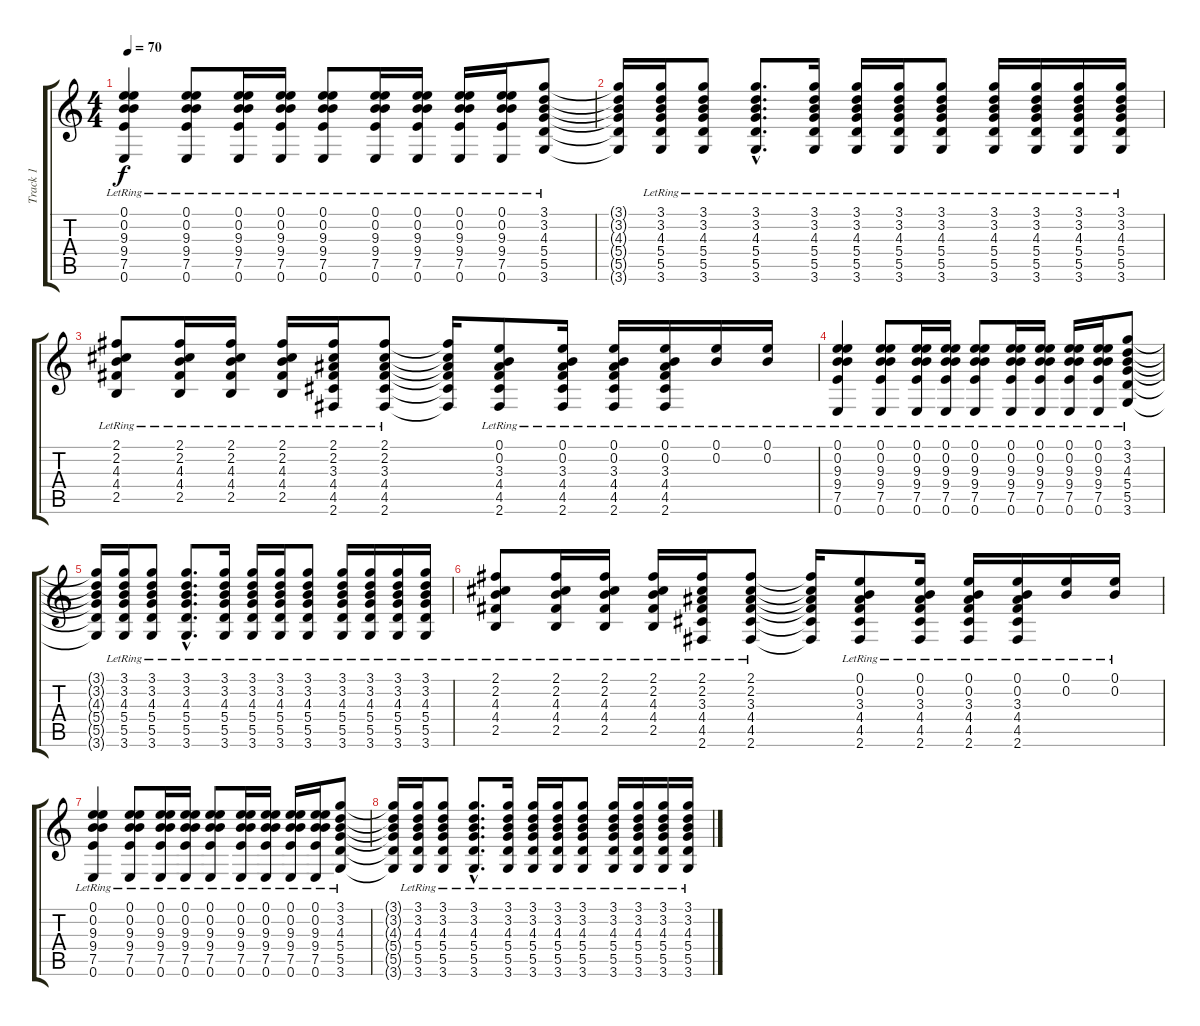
\track ("Track 1" "Track 1") {instrument electricguitarclean}
\staff {score tabs}
\tuning (E4 B3 G3 D3 A2 E2) {hide}
\ts (4 4)
\tempo 70
\clef g2
\ks c
(0.1{lr} 0.2{lr} 9.3{lr} 9.4{lr} 7.5{lr} 0.6{lr}).4{dy f} (0.1{lr} 0.2{lr} 9.3{lr} 9.4{lr} 7.5{lr} 0.6{lr}).8 (0.1{lr} 0.2{lr} 9.3{lr} 9.4{lr} 7.5{lr} 0.6{lr}).16 (0.1{lr} 0.2{lr} 9.3{lr} 9.4{lr} 7.5{lr} 0.6{lr}).16 (0.1{lr} 0.2{lr} 9.3{lr} 9.4{lr} 7.5{lr} 0.6{lr}).8 (0.1{lr} 0.2{lr} 9.3{lr} 9.4{lr} 7.5{lr} 0.6{lr}).16 (0.1{lr} 0.2{lr} 9.3{lr} 9.4{lr} 7.5{lr} 0.6{lr}).16 (0.1{lr} 0.2{lr} 9.3{lr} 9.4{lr} 7.5{lr} 0.6{lr}).16 (0.1{lr} 0.2{lr} 9.3{lr} 9.4{lr} 7.5{lr} 0.6{lr}).16 (3.1{lr} 3.2{lr} 4.3{lr} 5.4{lr} 5.5{lr} 3.6{lr}).8 |
(3.1{t} 3.2{t} 4.3{t} 5.4{t} 5.5{t} 3.6{t}).16 (3.1{lr} 3.2{lr} 4.3{lr} 5.4{lr} 5.5{lr} 3.6{lr}).16 (3.1{lr} 3.2{lr} 4.3{lr} 5.4{lr} 5.5{lr} 3.6{lr}).8 (3.1{hac lr} 3.2{hac lr} 4.3{hac lr} 5.4{hac lr} 5.5{hac lr} 3.6{hac lr}).8{d} (3.1{lr} 3.2{lr} 4.3{lr} 5.4{lr} 5.5{lr} 3.6{lr}).16 (3.1{lr} 3.2{lr} 4.3{lr} 5.4{lr} 5.5{lr} 3.6{lr}).16 (3.1{lr} 3.2{lr} 4.3{lr} 5.4{lr} 5.5{lr} 3.6{lr}).16 (3.1{lr} 3.2{lr} 4.3{lr} 5.4{lr} 5.5{lr} 3.6{lr}).8 (3.1{lr} 3.2{lr} 4.3{lr} 5.4{lr} 5.5{lr} 3.6{lr}).16 (3.1{lr} 3.2{lr} 4.3{lr} 5.4{lr} 5.5{lr} 3.6{lr}).16 (3.1{lr} 3.2{lr} 4.3{lr} 5.4{lr} 5.5{lr} 3.6{lr}).16 (3.1{lr} 3.2{lr} 4.3{lr} 5.4{lr} 5.5{lr} 3.6{lr}).16 |
(2.1{lr} 2.2{lr} 4.3{lr} 4.4{lr} 2.5{lr}).8 (2.1{lr} 2.2{lr} 4.3{lr} 4.4{lr} 2.5{lr}).16 (2.1{lr} 2.2{lr} 4.3{lr} 4.4{lr} 2.5{lr}).16 (2.1{lr} 2.2{lr} 4.3{lr} 4.4{lr} 2.5{lr}).16 (2.1{lr} 2.2{lr} 3.3{lr} 4.4{lr} 4.5{lr} 2.6{lr}).16 (2.1{lr} 2.2{lr} 3.3{lr} 4.4{lr} 4.5{lr} 2.6{lr}).8 (2.1{t} 2.2{t} 3.3{t} 4.4{t} 4.5{t} 2.6{t}).16 (0.1{lr} 0.2{lr} 3.3{lr} 4.4{lr} 4.5{lr} 2.6{lr}).8 (0.1{lr} 0.2{lr} 3.3{lr} 4.4{lr} 4.5{lr} 2.6{lr}).16 (0.1{lr} 0.2{lr} 3.3{lr} 4.4{lr} 4.5{lr} 2.6{lr}).16 (0.1{lr} 0.2{lr} 3.3{lr} 4.4{lr} 4.5{lr} 2.6{lr}).16 (0.1{lr} 0.2{lr}).16 (0.1{lr} 0.2{lr}).16 |
(0.1{lr} 0.2{lr} 9.3{lr} 9.4{lr} 7.5{lr} 0.6{lr}).4 (0.1{lr} 0.2{lr} 9.3{lr} 9.4{lr} 7.5{lr} 0.6{lr}).8 (0.1{lr} 0.2{lr} 9.3{lr} 9.4{lr} 7.5{lr} 0.6{lr}).16 (0.1{lr} 0.2{lr} 9.3{lr} 9.4{lr} 7.5{lr} 0.6{lr}).16 (0.1{lr} 0.2{lr} 9.3{lr} 9.4{lr} 7.5{lr} 0.6{lr}).8 (0.1{lr} 0.2{lr} 9.3{lr} 9.4{lr} 7.5{lr} 0.6{lr}).16 (0.1{lr} 0.2{lr} 9.3{lr} 9.4{lr} 7.5{lr} 0.6{lr}).16 (0.1{lr} 0.2{lr} 9.3{lr} 9.4{lr} 7.5{lr} 0.6{lr}).16 (0.1{lr} 0.2{lr} 9.3{lr} 9.4{lr} 7.5{lr} 0.6{lr}).16 (3.1{lr} 3.2{lr} 4.3{lr} 5.4{lr} 5.5{lr} 3.6{lr}).8 |
(3.1{t} 3.2{t} 4.3{t} 5.4{t} 5.5{t} 3.6{t}).16 (3.1{lr} 3.2{lr} 4.3{lr} 5.4{lr} 5.5{lr} 3.6{lr}).16 (3.1{lr} 3.2{lr} 4.3{lr} 5.4{lr} 5.5{lr} 3.6{lr}).8 (3.1{hac lr} 3.2{hac lr} 4.3{hac lr} 5.4{hac lr} 5.5{hac lr} 3.6{hac lr}).8{d} (3.1{lr} 3.2{lr} 4.3{lr} 5.4{lr} 5.5{lr} 3.6{lr}).16 (3.1{lr} 3.2{lr} 4.3{lr} 5.4{lr} 5.5{lr} 3.6{lr}).16 (3.1{lr} 3.2{lr} 4.3{lr} 5.4{lr} 5.5{lr} 3.6{lr}).16 (3.1{lr} 3.2{lr} 4.3{lr} 5.4{lr} 5.5{lr} 3.6{lr}).8 (3.1{lr} 3.2{lr} 4.3{lr} 5.4{lr} 5.5{lr} 3.6{lr}).16 (3.1{lr} 3.2{lr} 4.3{lr} 5.4{lr} 5.5{lr} 3.6{lr}).16 (3.1{lr} 3.2{lr} 4.3{lr} 5.4{lr} 5.5{lr} 3.6{lr}).16 (3.1{lr} 3.2{lr} 4.3{lr} 5.4{lr} 5.5{lr} 3.6{lr}).16 |
(2.1{lr} 2.2{lr} 4.3{lr} 4.4{lr} 2.5{lr}).8 (2.1{lr} 2.2{lr} 4.3{lr} 4.4{lr} 2.5{lr}).16 (2.1{lr} 2.2{lr} 4.3{lr} 4.4{lr} 2.5{lr}).16 (2.1{lr} 2.2{lr} 4.3{lr} 4.4{lr} 2.5{lr}).16 (2.1{lr} 2.2{lr} 3.3{lr} 4.4{lr} 4.5{lr} 2.6{lr}).16 (2.1{lr} 2.2{lr} 3.3{lr} 4.4{lr} 4.5{lr} 2.6{lr}).8 (2.1{t} 2.2{t} 3.3{t} 4.4{t} 4.5{t} 2.6{t}).16 (0.1{lr} 0.2{lr} 3.3{lr} 4.4{lr} 4.5{lr} 2.6{lr}).8 (0.1{lr} 0.2{lr} 3.3{lr} 4.4{lr} 4.5{lr} 2.6{lr}).16 (0.1{lr} 0.2{lr} 3.3{lr} 4.4{lr} 4.5{lr} 2.6{lr}).16 (0.1{lr} 0.2{lr} 3.3{lr} 4.4{lr} 4.5{lr} 2.6{lr}).16 (0.1{lr} 0.2{lr}).16 (0.1{lr} 0.2{lr}).16 |
(0.1{lr} 0.2{lr} 9.3{lr} 9.4{lr} 7.5{lr} 0.6{lr}).4 (0.1{lr} 0.2{lr} 9.3{lr} 9.4{lr} 7.5{lr} 0.6{lr}).8 (0.1{lr} 0.2{lr} 9.3{lr} 9.4{lr} 7.5{lr} 0.6{lr}).16 (0.1{lr} 0.2{lr} 9.3{lr} 9.4{lr} 7.5{lr} 0.6{lr}).16 (0.1{lr} 0.2{lr} 9.3{lr} 9.4{lr} 7.5{lr} 0.6{lr}).8 (0.1{lr} 0.2{lr} 9.3{lr} 9.4{lr} 7.5{lr} 0.6{lr}).16 (0.1{lr} 0.2{lr} 9.3{lr} 9.4{lr} 7.5{lr} 0.6{lr}).16 (0.1{lr} 0.2{lr} 9.3{lr} 9.4{lr} 7.5{lr} 0.6{lr}).16 (0.1{lr} 0.2{lr} 9.3{lr} 9.4{lr} 7.5{lr} 0.6{lr}).16 (3.1{lr} 3.2{lr} 4.3{lr} 5.4{lr} 5.5{lr} 3.6{lr}).8 |
(3.1{t} 3.2{t} 4.3{t} 5.4{t} 5.5{t} 3.6{t}).16 (3.1{lr} 3.2{lr} 4.3{lr} 5.4{lr} 5.5{lr} 3.6{lr}).16 (3.1{lr} 3.2{lr} 4.3{lr} 5.4{lr} 5.5{lr} 3.6{lr}).8 (3.1{hac lr} 3.2{hac lr} 4.3{hac lr} 5.4{hac lr} 5.5{hac lr} 3.6{hac lr}).8{d} (3.1{lr} 3.2{lr} 4.3{lr} 5.4{lr} 5.5{lr} 3.6{lr}).16 (3.1{lr} 3.2{lr} 4.3{lr} 5.4{lr} 5.5{lr} 3.6{lr}).16 (3.1{lr} 3.2{lr} 4.3{lr} 5.4{lr} 5.5{lr} 3.6{lr}).16 (3.1{lr} 3.2{lr} 4.3{lr} 5.4{lr} 5.5{lr} 3.6{lr}).8 (3.1{lr} 3.2{lr} 4.3{lr} 5.4{lr} 5.5{lr} 3.6{lr}).16 (3.1{lr} 3.2{lr} 4.3{lr} 5.4{lr} 5.5{lr} 3.6{lr}).16 (3.1{lr} 3.2{lr} 4.3{lr} 5.4{lr} 5.5{lr} 3.6{lr}).16 (3.1{lr} 3.2{lr} 4.3{lr} 5.4{lr} 5.5{lr} 3.6{lr}).16
